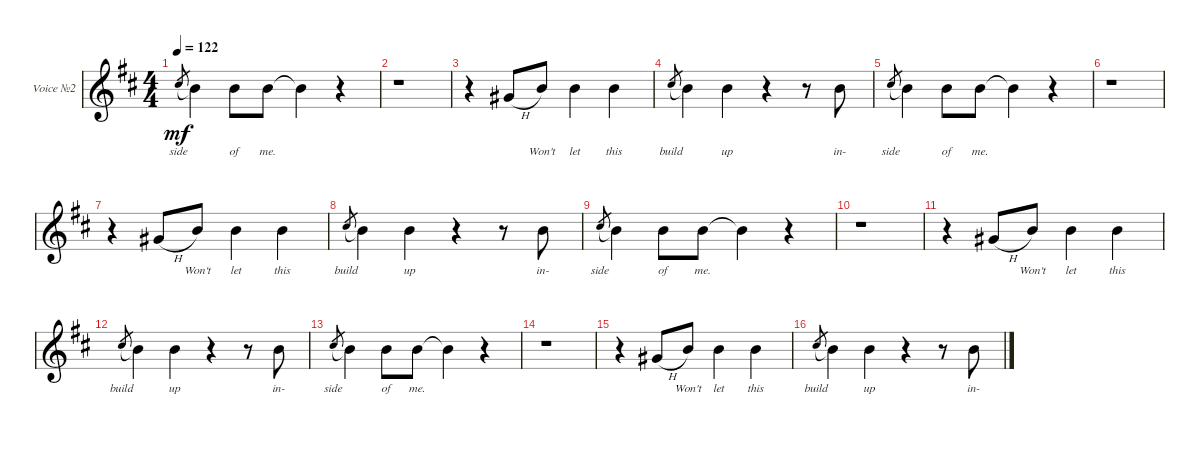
\defaultSystemsLayout 4
\bracketExtendMode groupsimilarinstruments
\firstSystemTrackNameOrientation horizontal
\otherSystemsTrackNameOrientation horizontal
\track ("Second Voice" "Voice №2") {instrument electricguitarclean}
\staff {score}
\tuning (Db4 Ab3 E3 B2 Gb2 B1)
\ts (4 4)
\tempo 122
\clef g2
\scale
0.333333
\ks d
0.1.8{lyrics (0 "side") lyrics (1 "") lyrics (2 "") lyrics (3 "") lyrics (4 "") gr dy mf legatoorigin} 3.2.4{lyrics (0 "") lyrics (1 "") lyrics (2 "") lyrics (3 "") lyrics (4 "")} 3.2.8{lyrics (0 "of") lyrics (1 "") lyrics (2 "") lyrics (3 "") lyrics (4 "")} 3.2.8{lyrics (0 "me.") lyrics (1 "") lyrics (2 "") lyrics (3 "") lyrics (4 "")} 3.2{t}.4{lyrics (0 "") lyrics (1 "") lyrics (2 "") lyrics (3 "") lyrics (4 "")} r.4 |
\scale
0.333333 r.1 |
\scale
0.333333 r.4 0.2{h}.8{lyrics (0 "") lyrics (1 "") lyrics (2 "") lyrics (3 "") lyrics (4 "")} 3.2.8{lyrics (0 "Won't") lyrics (1 "") lyrics (2 "") lyrics (3 "") lyrics (4 "")} 3.2.4{lyrics (0 "let") lyrics (1 "") lyrics (2 "") lyrics (3 "") lyrics (4 "")} 3.2.4{lyrics (0 "this") lyrics (1 "") lyrics (2 "") lyrics (3 "") lyrics (4 "")} |
\scale
0.333333 0.1.8{lyrics (0 "build") lyrics (1 "") lyrics (2 "") lyrics (3 "") lyrics (4 "") gr legatoorigin} 3.2.4{lyrics (0 "") lyrics (1 "") lyrics (2 "") lyrics (3 "") lyrics (4 "")} 3.2.4{lyrics (0 "up") lyrics (1 "") lyrics (2 "") lyrics (3 "") lyrics (4 "")} r.4 r.8 3.2.8{lyrics (0 "in-") lyrics (1 "") lyrics (2 "") lyrics (3 "") lyrics (4 "")} |
\scale
0.333333 0.1.8{lyrics (0 "side") lyrics (1 "") lyrics (2 "") lyrics (3 "") lyrics (4 "") gr legatoorigin} 3.2.4{lyrics (0 "") lyrics (1 "") lyrics (2 "") lyrics (3 "") lyrics (4 "")} 3.2.8{lyrics (0 "of") lyrics (1 "") lyrics (2 "") lyrics (3 "") lyrics (4 "")} 3.2.8{lyrics (0 "me.") lyrics (1 "") lyrics (2 "") lyrics (3 "") lyrics (4 "")} 3.2{t}.4{lyrics (0 "") lyrics (1 "") lyrics (2 "") lyrics (3 "") lyrics (4 "")} r.4 |
\scale
0.333333 r.1 |
\scale
0.333333 r.4 0.2{h}.8{lyrics (0 "") lyrics (1 "") lyrics (2 "") lyrics (3 "") lyrics (4 "")} 3.2.8{lyrics (0 "Won't") lyrics (1 "") lyrics (2 "") lyrics (3 "") lyrics (4 "")} 3.2.4{lyrics (0 "let") lyrics (1 "") lyrics (2 "") lyrics (3 "") lyrics (4 "")} 3.2.4{lyrics (0 "this") lyrics (1 "") lyrics (2 "") lyrics (3 "") lyrics (4 "")} |
\scale
0.333333 0.1.8{lyrics (0 "build") lyrics (1 "") lyrics (2 "") lyrics (3 "") lyrics (4 "") gr legatoorigin} 3.2.4{lyrics (0 "") lyrics (1 "") lyrics (2 "") lyrics (3 "") lyrics (4 "")} 3.2.4{lyrics (0 "up") lyrics (1 "") lyrics (2 "") lyrics (3 "") lyrics (4 "")} r.4 r.8 3.2.8{lyrics (0 "in-") lyrics (1 "") lyrics (2 "") lyrics (3 "") lyrics (4 "")} |
\scale
0.333333 0.1.8{lyrics (0 "side") lyrics (1 "") lyrics (2 "") lyrics (3 "") lyrics (4 "") gr legatoorigin} 3.2.4{lyrics (0 "") lyrics (1 "") lyrics (2 "") lyrics (3 "") lyrics (4 "")} 3.2.8{lyrics (0 "of") lyrics (1 "") lyrics (2 "") lyrics (3 "") lyrics (4 "")} 3.2.8{lyrics (0 "me.") lyrics (1 "") lyrics (2 "") lyrics (3 "") lyrics (4 "")} 3.2{t}.4{lyrics (0 "") lyrics (1 "") lyrics (2 "") lyrics (3 "") lyrics (4 "")} r.4 |
\scale
0.333333 r.1 |
\scale
0.333333 r.4 0.2{h}.8{lyrics (0 "") lyrics (1 "") lyrics (2 "") lyrics (3 "") lyrics (4 "")} 3.2.8{lyrics (0 "Won't") lyrics (1 "") lyrics (2 "") lyrics (3 "") lyrics (4 "")} 3.2.4{lyrics (0 "let") lyrics (1 "") lyrics (2 "") lyrics (3 "") lyrics (4 "")} 3.2.4{lyrics (0 "this") lyrics (1 "") lyrics (2 "") lyrics (3 "") lyrics (4 "")} |
\scale
0.333333 0.1.8{lyrics (0 "build") lyrics (1 "") lyrics (2 "") lyrics (3 "") lyrics (4 "") gr legatoorigin} 3.2.4{lyrics (0 "") lyrics (1 "") lyrics (2 "") lyrics (3 "") lyrics (4 "")} 3.2.4{lyrics (0 "up") lyrics (1 "") lyrics (2 "") lyrics (3 "") lyrics (4 "")} r.4 r.8 3.2.8{lyrics (0 "in-") lyrics (1 "") lyrics (2 "") lyrics (3 "") lyrics (4 "")} |
\scale
0.333333 0.1.8{lyrics (0 "side") lyrics (1 "") lyrics (2 "") lyrics (3 "") lyrics (4 "") gr legatoorigin} 3.2.4{lyrics (0 "") lyrics (1 "") lyrics (2 "") lyrics (3 "") lyrics (4 "")} 3.2.8{lyrics (0 "of") lyrics (1 "") lyrics (2 "") lyrics (3 "") lyrics (4 "")} 3.2.8{lyrics (0 "me.") lyrics (1 "") lyrics (2 "") lyrics (3 "") lyrics (4 "")} 3.2{t}.4{lyrics (0 "") lyrics (1 "") lyrics (2 "") lyrics (3 "") lyrics (4 "")} r.4 |
\scale
0.333333 r.1 |
\scale
0.333333 r.4 0.2{h}.8{lyrics (0 "") lyrics (1 "") lyrics (2 "") lyrics (3 "") lyrics (4 "")} 3.2.8{lyrics (0 "Won't") lyrics (1 "") lyrics (2 "") lyrics (3 "") lyrics (4 "")} 3.2.4{lyrics (0 "let") lyrics (1 "") lyrics (2 "") lyrics (3 "") lyrics (4 "")} 3.2.4{lyrics (0 "this") lyrics (1 "") lyrics (2 "") lyrics (3 "") lyrics (4 "")} |
\scale
0.333333 0.1.8{lyrics (0 "build") lyrics (1 "") lyrics (2 "") lyrics (3 "") lyrics (4 "") gr legatoorigin} 3.2.4{lyrics (0 "") lyrics (1 "") lyrics (2 "") lyrics (3 "") lyrics (4 "")} 3.2.4{lyrics (0 "up") lyrics (1 "") lyrics (2 "") lyrics (3 "") lyrics (4 "")} r.4 r.8 3.2.8{lyrics (0 "in-") lyrics (1 "") lyrics (2 "") lyrics (3 "") lyrics (4 "")}
